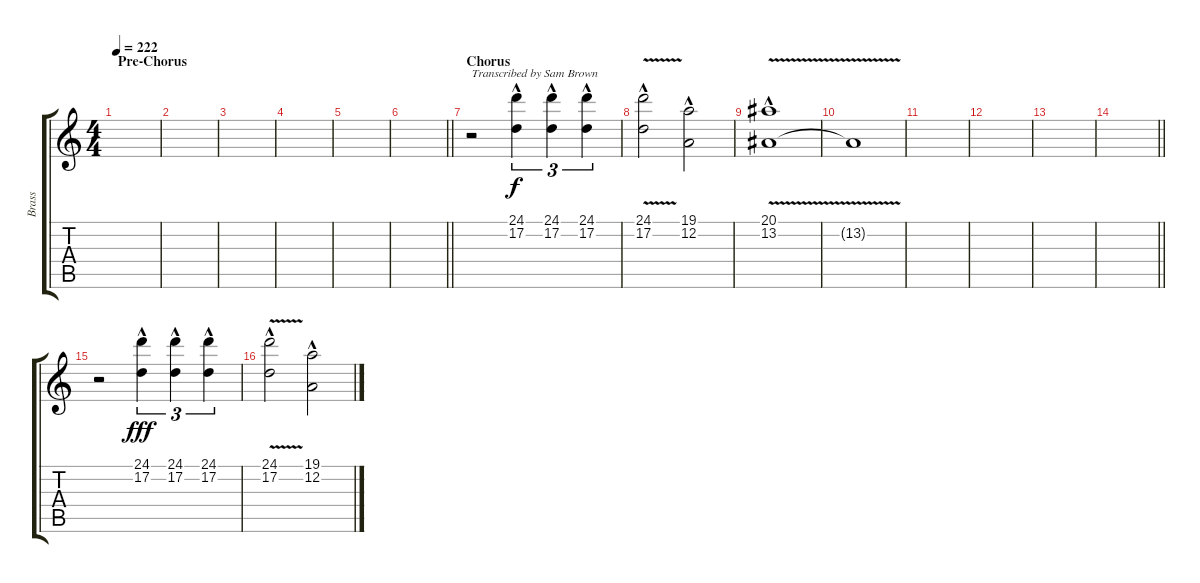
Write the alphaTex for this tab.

\track ("Brass" "Brass") {instrument brasssection}
\staff {score tabs}
\tuning (D4 A3 F3 C3 G2 D2) {hide}
\ts (4 4)
\section ("" "Pre-Chorus")
\tempo 222
\clef g2
\ks c
|
|
|
|
|
\barLineRight lightlight
|
\section ("" "Chorus")
r.2{txt "Transcribed by Sam Brown"} (24.1 17.2{hac}).4{tu (3 2)} (24.1 17.2{hac}).4{tu (3 2)} (24.1 17.2{hac}).4{tu (3 2)} |
(24.1 17.2{v hac}).2 (19.1 12.2{hac}).2 |
(20.1 13.2{v hac}).1 |
13.2{t}.1{dy f} |
|
|
|
\barLineRight lightlight
|
\section ("" "")
r.2 (24.1 17.2{hac}).4{tu (3 2) dy fff} (24.1 17.2{hac}).4{tu (3 2)} (24.1 17.2{hac}).4{tu (3 2)} |
(24.1 17.2{v hac}).2 (19.1 12.2{hac}).2
